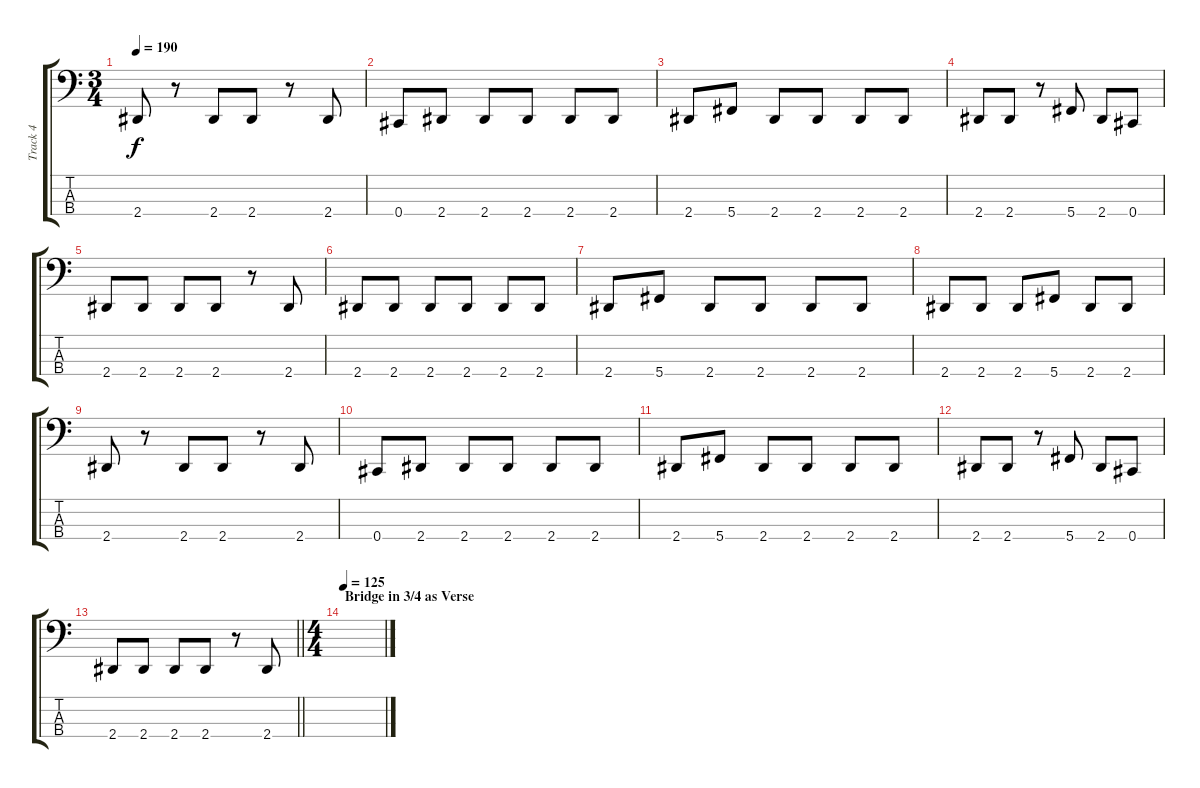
\track ("Track 4" "Track 4") {instrument electricbasspick}
\staff {score tabs}
\tuning (Gb2 Db2 Ab1 Db1) {hide}
\ts (3 4)
\tempo 190
\clef f4
\ks c
2.4.8{dy f} r.8 2.4.8 2.4.8 r.8 2.4.8 |
0.4.8 2.4.8 2.4.8 2.4.8 2.4.8 2.4.8 |
2.4.8 5.4.8 2.4.8 2.4.8 2.4.8 2.4.8 |
2.4.8 2.4.8 r.8 5.4.8 2.4.8 0.4.8 |
2.4.8 2.4.8 2.4.8 2.4.8 r.8 2.4.8 |
2.4.8 2.4.8 2.4.8 2.4.8 2.4.8 2.4.8 |
2.4.8 5.4.8 2.4.8 2.4.8 2.4.8 2.4.8 |
2.4.8 2.4.8 2.4.8 5.4.8 2.4.8 2.4.8 |
2.4.8 r.8 2.4.8 2.4.8 r.8 2.4.8 |
0.4.8 2.4.8 2.4.8 2.4.8 2.4.8 2.4.8 |
2.4.8 5.4.8 2.4.8 2.4.8 2.4.8 2.4.8 |
2.4.8 2.4.8 r.8 5.4.8 2.4.8 0.4.8 |
\barLineRight lightlight
2.4.8 2.4.8 2.4.8 2.4.8 r.8 2.4.8 |
\ts (4 4)
\section ("" "Bridge in 3/4 as Verse")
\tempo 125
